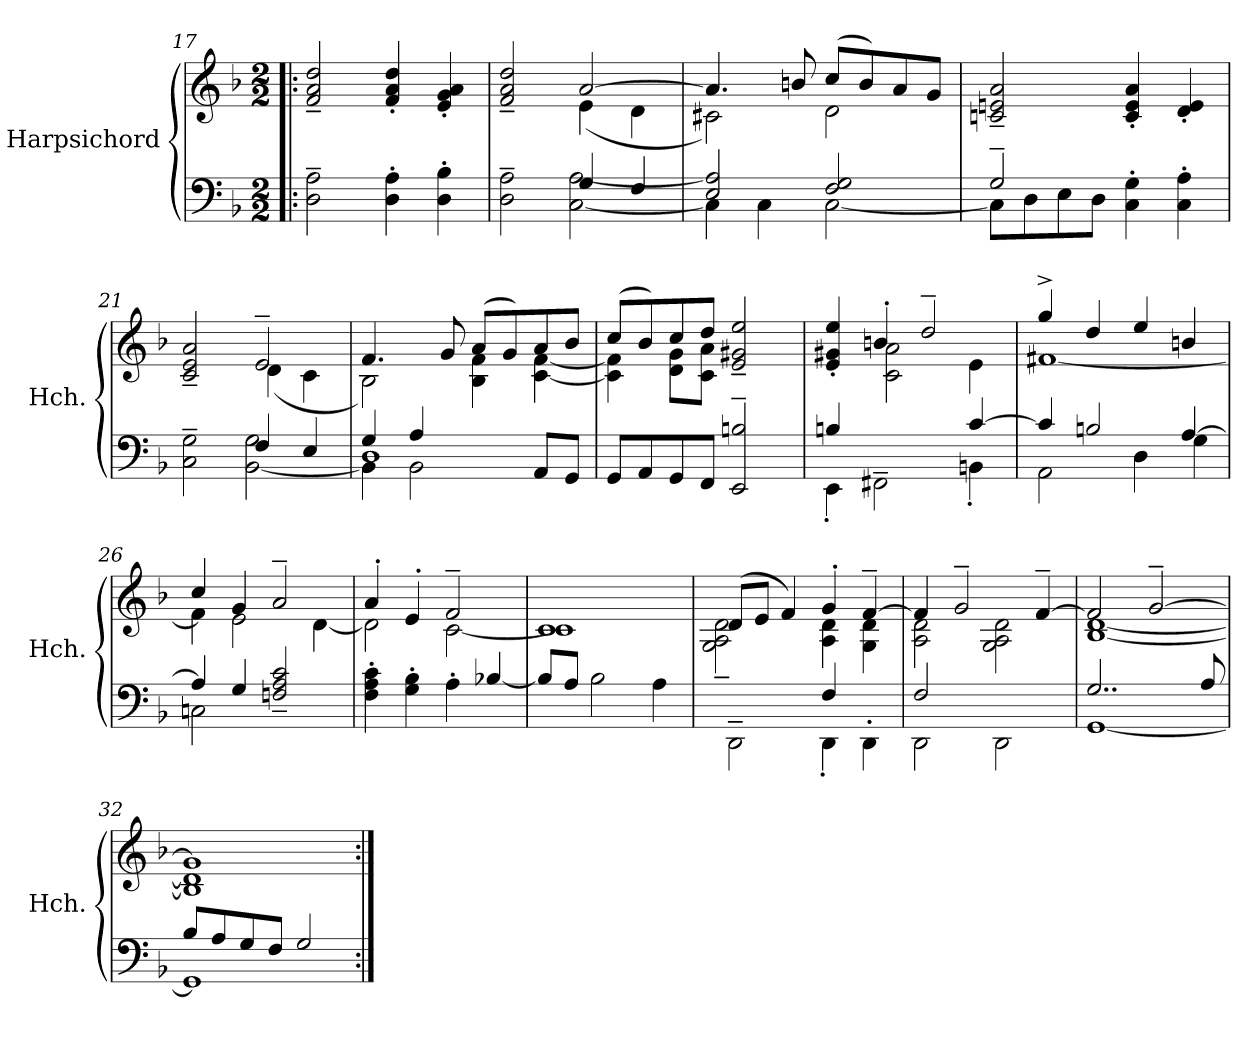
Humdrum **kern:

**kern	**kern
*part1	*part1
*staff2	*staff1
*I"Harpsichord	*
*I'Hch.	*
*clefF4	*clefG2
*k[b-]	*k[b-]
*M2/2	*M2/2
=17!|:	=17!|:
2D\~ 2A\~	2f/~ 2a/~ 2dd/~
4D\' 4A\'	4f/' 4a/' 4dd/'
4D\' 4B-\'	4e/' 4g/' 4a/'
=18	=18
*^	*^
2ryy	2D\~ 2A\~	2f/~ 2a/~ 2dd/~	2ryy
4G/	[2C\ [2A\	[2a/	(<4e\
4F/	.	.	4d\
=19	=19	=19	=19
2E/ 2A/]	4C\]	4.a/]	2c#X\)
.	4C\	.	.
.	.	8bn/	.
2F/ 2G/	[2C\	(>8cc/L	2d\
.	.	8b/)	.
.	.	8a/	.
.	.	8g/J	.
*	*	*v	*v
!!LO:LB:g=z
=20	=20	=20
2G~/	8C\L]	2cn/~ 2en/~ 2a/~
.	8D\	.
.	8E\	.
.	8D\J	.
4ryy	4C\' 4G\'	4c/' 4e/' 4a/'
4ryy	4C\' 4A\'	4d/' 4e/'
=21	=21	=21
*	*	*^
2ryy	2C\~ 2G\~	2c/~ 2e/~ 2a/~	2ryy
4F/	[2BB-\ 2G\	2e~/	(<4d\
4E/	.	.	4c\
=22	=22	=22	=22
*	*^	*	*
4G/	4BB-\]	1D	4.f/	2B-\)
4A/	2BB-\	.	.	.
.	.	.	8g/	.
4ryy	.	.	(>8a/L	4B-\ 4f\
.	.	.	8g/)	.
8AA/L	4ryy	.	8a/	[4c\ [4f\
8GG/J	.	.	8b-/J	.
*	*v	*v	*	*
=23	=23	=23	=23
8GG/L	1ryy	(>8cc/L	4c\] 4f\]
8AA/	.	8b-/)	.
8GG/	.	8cc/	8d\ 8g\L
8FF/J	.	8dd/J	8c\ 8a\J
2EE/~ 2Bn/~	.	2e/~ 2g#X/~ 2ee/~	2ryy
=24	=24	=24	=24
4Bn/	4EE'\	4e/' 4g#X/' 4ee/'	4ryy
2ryy	2FF#X~\	4bn'/	2c\ 2a\
.	.	2dd~/	.
[4c/	4BBn'\	.	4e\
=25	=25	=25	=25
4c/]	2AA\	4gg^/	[1f#X
2Bn/	.	4dd/	.
.	4D\	4ee/	.
[4A/	4G\	4bn/	.
=26	=26	=26	=26
4A/]	2Cn\	4cc/	4f#\]
4G/	.	4g/	2e\
2Fn/~ 2A/~ 2c/~	2ryy	2a~/	.
.	.	.	[4d\
*v	*v	*	*
!!LO:LB:g=z	!!
=27	=27	=27
4F\' 4A\' 4c\'	4a'/	2d\]
4G\' 4B-\'	4e'/	.
4A'\	2f~/	[2c\
[4B-X/	.	.
=28	=28	=28
8B-/L]	1c	1c]
8A/J	.	.
2B-\	.	.
4A\	.	.
=29	=29	=29
*^	*	*
2ryy	2DD~\	(>8d/L	2G\~ 2A\~ 2d\~
.	.	8e/J	.
.	.	4f/)	.
4F/	4DD'\	4g'/	4A\ 4d\
4ryy	4DD'\	[4f~/	4G\ 4d\
=30	=30	=30	=30
2F/	2DD\	4f/]	2A\ 2d\
.	.	2g~/	.
2ryy	2DD\	.	2G\ 2A\ 2d\
.	.	[4f~/	.
=31	=31	=31	=31
2..G/	[1GG	2f/]	[1B- [1d
.	.	[2g~/	.
8A/	.	.	.
=32	=32	=32	=32
8B-/L	1GG]	1g]	1B-] 1d]
8A/	.	.	.
8G/	.	.	.
8F/J	.	.	.
2G/	.	.	.
*v	*v	*	*
*	*v	*v
=:|!	=:|!
*-	*-
